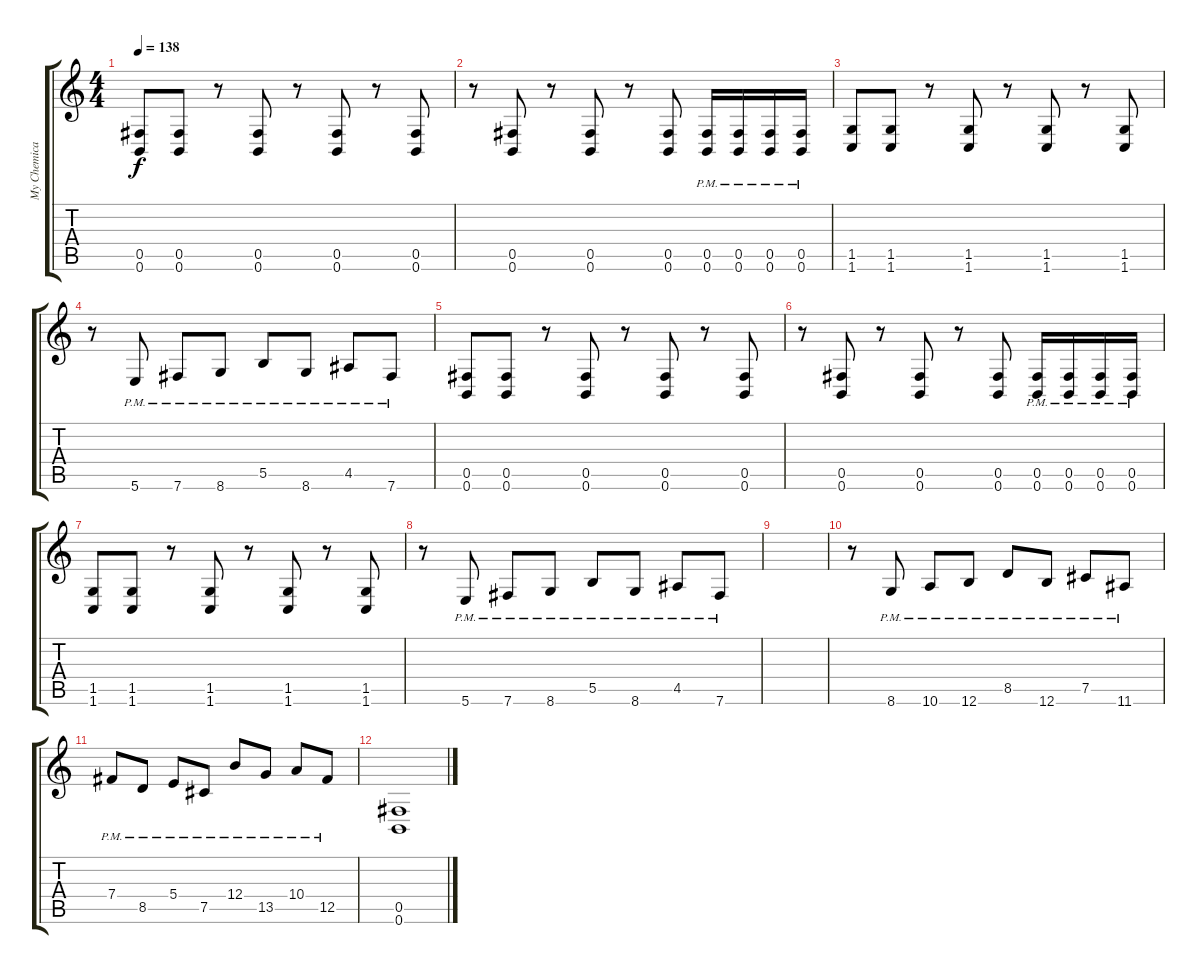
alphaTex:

\track ("My Chemical Kevin" "My Chemica") {instrument overdrivenguitar}
\staff {score tabs}
\tuning (Db4 Ab3 E3 B2 Gb2 B1) {hide}
\ts (4 4)
\tempo 138
\clef g2
\ks c
(0.5 0.6).8{dy f} (0.5 0.6).8 r.8 (0.5 0.6).8 r.8 (0.5 0.6).8 r.8 (0.5 0.6).8 |
r.8 (0.5 0.6).8 r.8 (0.5 0.6).8 r.8 (0.5 0.6).8 (0.5{pm} 0.6{pm}).16 (0.5{pm} 0.6{pm}).16 (0.5{pm} 0.6{pm}).16 (0.5{pm} 0.6{pm}).16 |
(1.5 1.6).8 (1.5 1.6).8 r.8 (1.5 1.6).8 r.8 (1.5 1.6).8 r.8 (1.5 1.6).8 |
r.8 5.6{pm}.8 7.6{pm}.8 8.6{pm}.8 5.5{pm}.8 8.6{pm}.8 4.5{pm}.8 7.6{pm}.8 |
(0.5 0.6).8 (0.5 0.6).8 r.8 (0.5 0.6).8 r.8 (0.5 0.6).8 r.8 (0.5 0.6).8 |
r.8 (0.5 0.6).8 r.8 (0.5 0.6).8 r.8 (0.5 0.6).8 (0.5{pm} 0.6{pm}).16 (0.5{pm} 0.6{pm}).16 (0.5{pm} 0.6{pm}).16 (0.5{pm} 0.6{pm}).16 |
(1.5 1.6).8 (1.5 1.6).8 r.8 (1.5 1.6).8 r.8 (1.5 1.6).8 r.8 (1.5 1.6).8 |
r.8 5.6{pm}.8 7.6{pm}.8 8.6{pm}.8 5.5{pm}.8 8.6{pm}.8 4.5{pm}.8 7.6{pm}.8 |
|
r.8 8.6{pm}.8 10.6{pm}.8 12.6{pm}.8 8.5{pm}.8 12.6{pm}.8 7.5{pm}.8 11.6{pm}.8 |
7.4{pm}.8 8.5{pm}.8 5.4{pm}.8 7.5{pm}.8 12.4{pm}.8 13.5{pm}.8 10.4{pm}.8 12.5{pm}.8 |
(0.5 0.6).1
